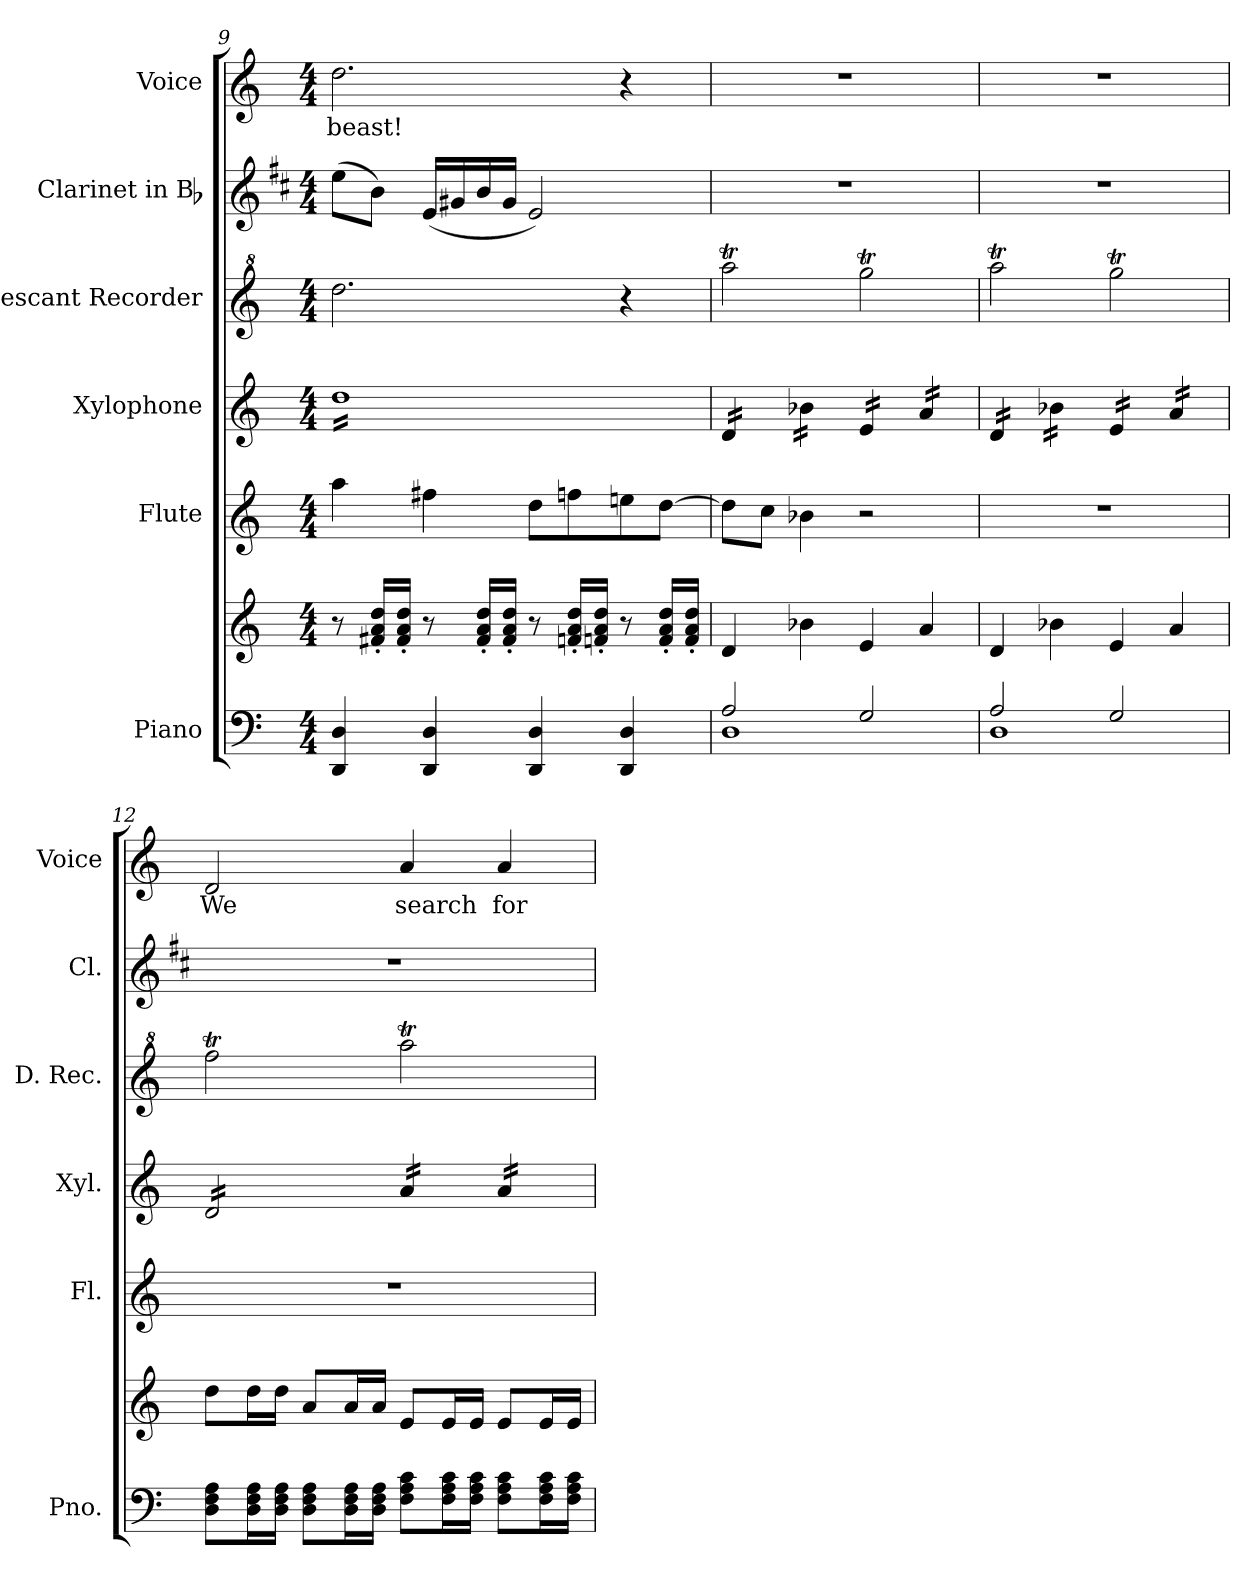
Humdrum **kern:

**kern	**kern	**kern	**kern	**kern	**kern	**kern	**text
*part6	*part6	*part5	*part4	*part3	*part2	*part1	*part1
*staff7	*staff6	*staff5	*staff4	*staff3	*staff2	*staff1	*staff1
*I"Piano	*	*I"Flute	*I"Xylophone	*I"Descant Recorder	*I"Clarinet in Bb	*I"Voice	*
*I'Pno.	*	*I'Fl.	*I'Xyl.	*I'D. Rec.	*I'Cl.	*I'Voice	*
!!LO:PB:g=z
*clefF4	*clefG2	*clefG2	*clefG2	*clefG^2	*clefG2	*clefG2	*
*	*	*	*ITrd-7c-12	*ITrd-7c-12	*ITrd1c2	*	*
*k[]	*k[]	*k[]	*k[]	*k[]	*k[]	*k[]	*
*C:	*C:	*C:	*C:	*C:	*C:	*C:	*
*M4/4	*M4/4	*M4/4	*M4/4	*M4/4	*M4/4	*M4/4	*
=9	=9	=9	=9	=9	=9	=9	=9
!	!	!	!	!	!	!	!LO:LY:b:color=#000000
*	*	*	*tremolo	*	*	*	*
4DDi/ 4Di	8r	4aai\	16dddiLL	2.ddddi\	(8ddi\L	2.ddi\	beast!
.	.	.	16dddi	.	.	.	.
.	16f#Xi/' 16ai' 16ddi'LL	.	16dddi	.	8ai\J)	.	.
.	16f#i/' 16ai' 16ddi'JJ	.	16dddi	.	.	.	.
4DDi/ 4Di	8r	4ff#Xi\	16dddi	.	(16di/LL	.	.
.	.	.	16dddi	.	16f#Xi/	.	.
.	16f#i/' 16ai' 16ddi'LL	.	16dddi	.	16ai/	.	.
.	16f#i/' 16ai' 16ddi'JJ	.	16dddi	.	16f#i/JJ	.	.
4DDi/ 4Di	8r	8ddi\L	16dddi	.	2di/)	.	.
.	.	.	16dddi	.	.	.	.
.	16fni/' 16ai' 16ddi'LL	8ffni\	16dddi	.	.	.	.
.	16fni/' 16ai' 16ddi'JJ	.	16dddi	.	.	.	.
4DDi/ 4Di	8r	8eeni\	16dddi	4r	.	4r	.
.	.	.	16dddi	.	.	.	.
.	16fi/' 16ai' 16ddi'LL	[8ddi\J	16dddi	.	.	.	.
.	16fi/' 16ai' 16ddi'JJ	.	16dddiJJ	.	.	.	.
=10	=10	=10	=10	=10	=10	=10	=10
*	*MM92	*	*	*	*	*MM92	*
*^	*	*	*	*	*	*	*
2Ai/	1Di	4di/	8ddi\L]	16ddi/LL	2aaaaT<i\	1r	1r	.
.	.	.	.	16ddi/	.	.	.	.
.	.	.	8cci\J	16ddi/	.	.	.	.
.	.	.	.	16ddi/JJ	.	.	.	.
.	.	4b-Xi\	4b-Xi\	16bb-Xi\LL	.	.	.	.
.	.	.	.	16bb-Xi\	.	.	.	.
.	.	.	.	16bb-Xi\	.	.	.	.
.	.	.	.	16bb-Xi\JJ	.	.	.	.
2Gi/	.	4ei/	2r	16eei/LL	2ggggT<i\	.	.	.
.	.	.	.	16eei/	.	.	.	.
.	.	.	.	16eei/	.	.	.	.
.	.	.	.	16eei/JJ	.	.	.	.
.	.	4ai/	.	16aai/LL	.	.	.	.
.	.	.	.	16aai/	.	.	.	.
.	.	.	.	16aai/	.	.	.	.
.	.	.	.	16aai/JJ	.	.	.	.
=11	=11	=11	=11	=11	=11	=11	=11	=11
2Ai/	1Di	4di/	1r	16ddi/LL	2aaaaT<i\	1r	1r	.
.	.	.	.	16ddi/	.	.	.	.
.	.	.	.	16ddi/	.	.	.	.
.	.	.	.	16ddi/JJ	.	.	.	.
.	.	4b-Xi\	.	16bb-Xi\LL	.	.	.	.
.	.	.	.	16bb-Xi\	.	.	.	.
.	.	.	.	16bb-Xi\	.	.	.	.
.	.	.	.	16bb-Xi\JJ	.	.	.	.
2Gi/	.	4ei/	.	16eei/LL	2ggggT<i\	.	.	.
.	.	.	.	16eei/	.	.	.	.
.	.	.	.	16eei/	.	.	.	.
.	.	.	.	16eei/JJ	.	.	.	.
.	.	4ai/	.	16aai/LL	.	.	.	.
.	.	.	.	16aai/	.	.	.	.
.	.	.	.	16aai/	.	.	.	.
.	.	.	.	16aai/JJ	.	.	.	.
*v	*v	*	*	*	*	*	*	*
=12	=12	=12	=12	=12	=12	=12	=12
!	!	!	!	!	!	!	!LO:LY:b:color=#000000
8Di\ 8Fi 8AiL	8ddi\L	1r	16ddi/LL	2ffffT<i\	1r	2di/	We
.	.	.	16ddi/	.	.	.	.
16Di\ 16Fi 16AiL	16ddi\L	.	16ddi/	.	.	.	.
16Di\ 16Fi 16AiJJ	16ddi\JJ	.	16ddi/	.	.	.	.
8Di\ 8Fi 8AiL	8ai/L	.	16ddi/	.	.	.	.
.	.	.	16ddi/	.	.	.	.
16Di\ 16Fi 16AiL	16ai/L	.	16ddi/	.	.	.	.
16Di\ 16Fi 16AiJJ	16ai/JJ	.	16ddi/JJ	.	.	.	.
!	!	!	!	!	!	!	!LO:LY:b:color=#000000
8Fi\ 8Ai 8ciL	8ei/L	.	16aai/LL	2aaaaT<i\	.	4ai/	search
.	.	.	16aai/	.	.	.	.
16Fi\ 16Ai 16ciL	16ei/L	.	16aai/	.	.	.	.
16Fi\ 16Ai 16ciJJ	16ei/JJ	.	16aai/JJ	.	.	.	.
!	!	!	!	!	!	!	!LO:LY:b:color=#000000
8Fi\ 8Ai 8ciL	8ei/L	.	16aai/LL	.	.	4ai/	for
.	.	.	16aai/	.	.	.	.
16Fi\ 16Ai 16ciL	16ei/L	.	16aai/	.	.	.	.
16Fi\ 16Ai 16ciJJ	16ei/JJ	.	16aai/JJ	.	.	.	.
*	*	*	*Xtremolo	*	*	*	*
=	=	=	=	=	=	=	=
*-	*-	*-	*-	*-	*-	*-	*-
